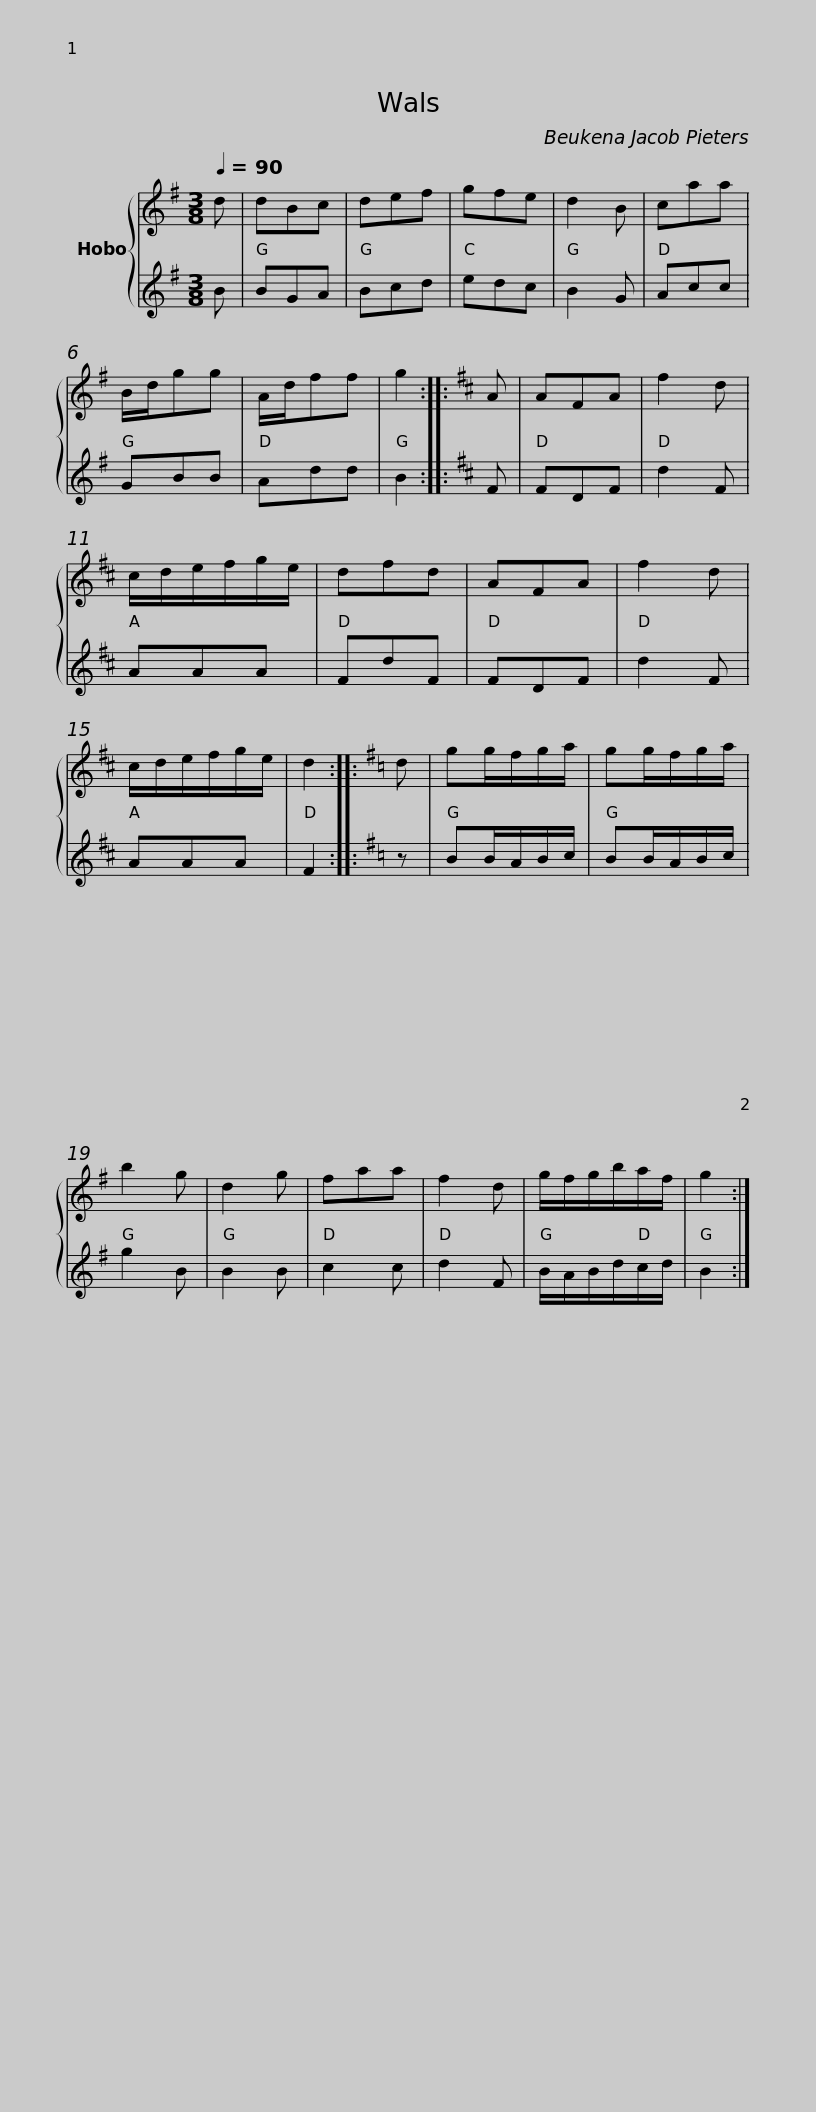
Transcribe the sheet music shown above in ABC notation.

X:1
%%score { 1 | 2 }
L:1/8
Q:1/4=90
M:3/8
I:linebreak $
K:G
V:1 treble
V:2 treble
V:1
 d | dBc | def | gfe | d2 B | %5
 caa | B/d/gg | A/d/ff | g2 ::$[K:D] A | %10
 AFA | f2 d | c/d/e/f/g/e/ | dfd | AFA | %15
 f2 d | c/d/e/f/g/e/ | d2 ::$[K:G] d | gg/f/g/a/ | %20
 gg/f/g/a/ | b2 g | d2 g | faa | f2 d | %25
 g/f/g/b/a/f/ | g2 :| %27
V:2
 B | BGA | Bcd | edc | B2 G | %5
 Acc | GBB | Add | B2 ::$[K:D] F | %10
 FDF | d2 F | AAA | FdF | FDF | %15
 d2 F | AAA | F2 ::$[K:G] z | BB/A/B/c/ | %20
 BB/A/B/c/ | g2 B | B2 B | c2 c | d2 F | %25
 B/A/B/d/c/d/ | B2 :| %27
